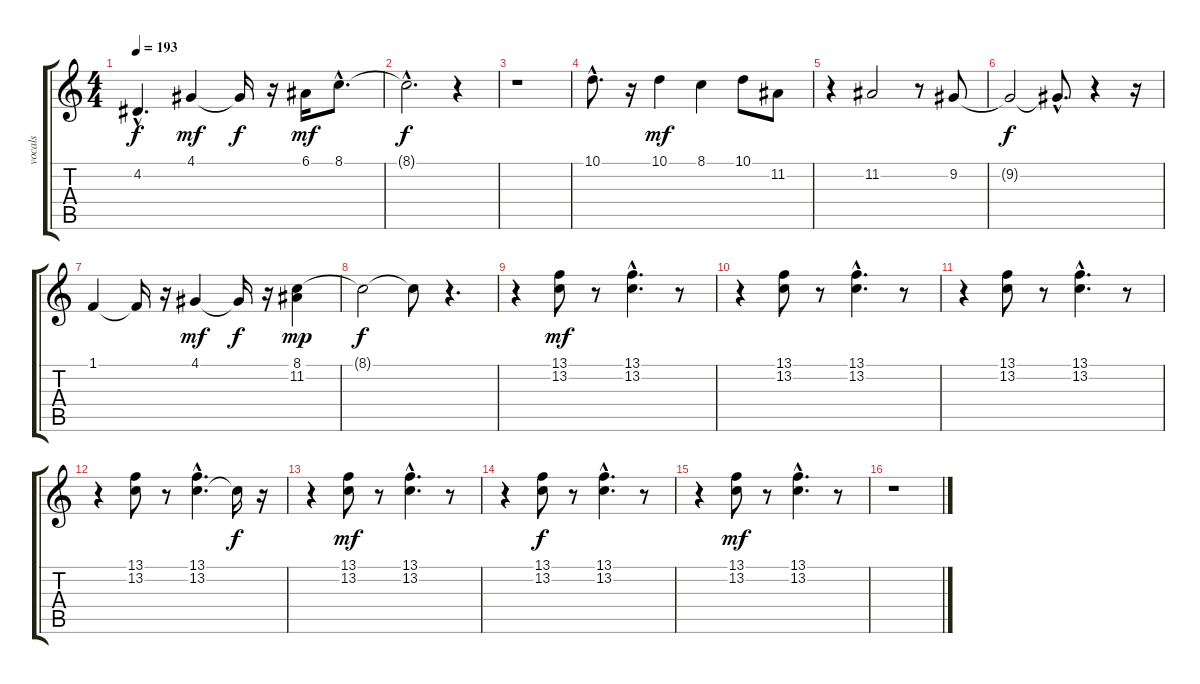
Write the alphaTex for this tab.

\track ("vocals" "vocals") {instrument panflute}
\staff {score tabs}
\tuning (E4 B3 G3 D3 A2 E2) {hide}
\ts (4 4)
\tempo 193
\clef g2
\ks c
4.2{hac}.4{d dy f} 4.1.4{dy mf} 4.1{t}.16{dy f} r.16 6.1.16{dy mf} 8.1{hac}.8{d} |
8.1{hac t}.2{d dy f} r.4 |
r.1 |
10.1{hac}.8{d} r.16 10.1.4{dy mf} 8.1.4 10.1.8 11.2.8 |
r.4 11.2.2 r.8 9.2.8 |
9.2{t}.2{dy f} 9.2{hac t}.8{d} r.4 r.16 |
1.1.4 1.1{t}.16 r.16 4.1.4{dy mf} 4.1{t}.16{dy f} r.16 (8.1 11.2).4{dy mp} |
8.1{t}.2{dy f} 8.1{t}.8 r.4{d} |
r.4 (13.1 13.2).8{dy mf} r.8 (13.1{hac} 13.2{hac}).4{d} r.8 |
r.4 (13.1 13.2).8 r.8 (13.1{hac} 13.2{hac}).4{d} r.8 |
r.4 (13.1 13.2).8 r.8 (13.1{hac} 13.2{hac}).4{d} r.8 |
r.4 (13.1 13.2).8 r.8 (13.1{hac} 13.2{hac}).4{d} 13.2{t}.16{dy f} r.16 |
r.4 (13.1 13.2).8{dy mf} r.8 (13.1{hac} 13.2{hac}).4{d} r.8 |
r.4 (13.1 13.2).8{dy f} r.8 (13.1{hac} 13.2{hac}).4{d} r.8 |
r.4 (13.1 13.2).8{dy mf} r.8 (13.1{hac} 13.2{hac}).4{d} r.8 |
r.1
